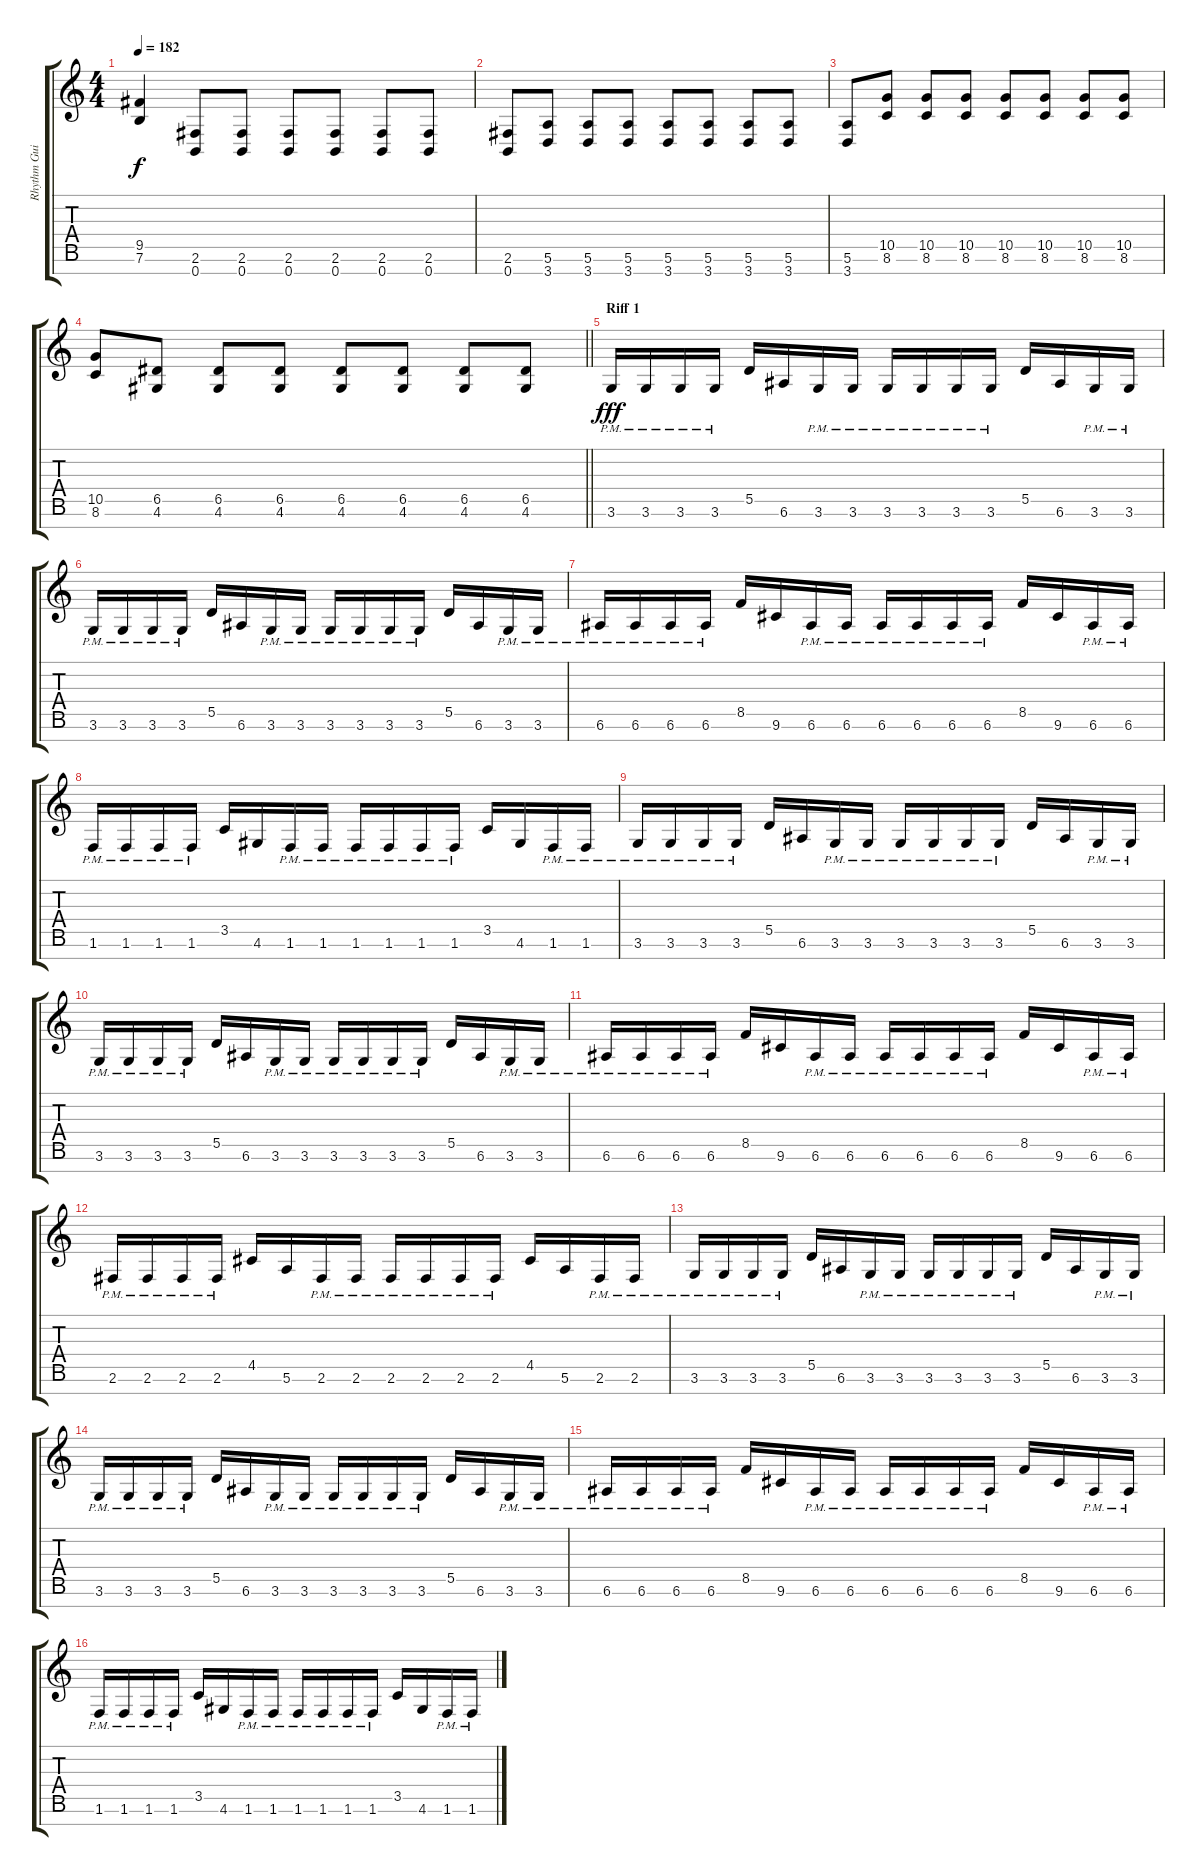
\track ("Rhythm Guitar 1" "Rhythm Gui") {instrument distortionguitar}
\staff {score tabs}
\tuning (E4 B3 G3 D3 A2 E2 B1) {hide}
\ts (4 4)
\tempo 182
\clef g2
\ks c
(9.5 7.6).4{dy f} (2.6 0.7).8 (2.6 0.7).8 (2.6 0.7).8 (2.6 0.7).8 (2.6 0.7).8 (2.6 0.7).8 |
(2.6 0.7).8 (5.6 3.7).8 (5.6 3.7).8 (5.6 3.7).8 (5.6 3.7).8 (5.6 3.7).8 (5.6 3.7).8 (5.6 3.7).8 |
(5.6 3.7).8 (10.5 8.6).8 (10.5 8.6).8 (10.5 8.6).8 (10.5 8.6).8 (10.5 8.6).8 (10.5 8.6).8 (10.5 8.6).8 |
\barLineRight lightlight
(10.5 8.6).8 (6.5 4.6).8 (6.5 4.6).8 (6.5 4.6).8 (6.5 4.6).8 (6.5 4.6).8 (6.5 4.6).8 (6.5 4.6).8 |
\section ("" "Riff 1")
3.6{pm}.16{dy fff} 3.6{pm}.16 3.6{pm}.16 3.6{pm}.16 5.5.16 6.6.16 3.6{pm}.16 3.6{pm}.16 3.6{pm}.16 3.6{pm}.16 3.6{pm}.16 3.6{pm}.16 5.5.16 6.6.16 3.6{pm}.16 3.6{pm}.16 |
3.6{pm}.16 3.6{pm}.16 3.6{pm}.16 3.6{pm}.16 5.5.16 6.6.16 3.6{pm}.16 3.6{pm}.16 3.6{pm}.16 3.6{pm}.16 3.6{pm}.16 3.6{pm}.16 5.5.16 6.6.16 3.6{pm}.16 3.6{pm}.16 |
6.6{pm}.16 6.6{pm}.16 6.6{pm}.16 6.6{pm}.16 8.5.16 9.6.16 6.6{pm}.16 6.6{pm}.16 6.6{pm}.16 6.6{pm}.16 6.6{pm}.16 6.6{pm}.16 8.5.16 9.6.16 6.6{pm}.16 6.6{pm}.16 |
1.6{pm}.16 1.6{pm}.16 1.6{pm}.16 1.6{pm}.16 3.5.16 4.6.16 1.6{pm}.16 1.6{pm}.16 1.6{pm}.16 1.6{pm}.16 1.6{pm}.16 1.6{pm}.16 3.5.16 4.6.16 1.6{pm}.16 1.6{pm}.16 |
3.6{pm}.16 3.6{pm}.16 3.6{pm}.16 3.6{pm}.16 5.5.16 6.6.16 3.6{pm}.16 3.6{pm}.16 3.6{pm}.16 3.6{pm}.16 3.6{pm}.16 3.6{pm}.16 5.5.16 6.6.16 3.6{pm}.16 3.6{pm}.16 |
3.6{pm}.16 3.6{pm}.16 3.6{pm}.16 3.6{pm}.16 5.5.16 6.6.16 3.6{pm}.16 3.6{pm}.16 3.6{pm}.16 3.6{pm}.16 3.6{pm}.16 3.6{pm}.16 5.5.16 6.6.16 3.6{pm}.16 3.6{pm}.16 |
6.6{pm}.16 6.6{pm}.16 6.6{pm}.16 6.6{pm}.16 8.5.16 9.6.16 6.6{pm}.16 6.6{pm}.16 6.6{pm}.16 6.6{pm}.16 6.6{pm}.16 6.6{pm}.16 8.5.16 9.6.16 6.6{pm}.16 6.6{pm}.16 |
2.6{pm}.16 2.6{pm}.16 2.6{pm}.16 2.6{pm}.16 4.5.16 5.6.16 2.6{pm}.16 2.6{pm}.16 2.6{pm}.16 2.6{pm}.16 2.6{pm}.16 2.6{pm}.16 4.5.16 5.6.16 2.6{pm}.16 2.6{pm}.16 |
3.6{pm}.16 3.6{pm}.16 3.6{pm}.16 3.6{pm}.16 5.5.16 6.6.16 3.6{pm}.16 3.6{pm}.16 3.6{pm}.16 3.6{pm}.16 3.6{pm}.16 3.6{pm}.16 5.5.16 6.6.16 3.6{pm}.16 3.6{pm}.16 |
3.6{pm}.16 3.6{pm}.16 3.6{pm}.16 3.6{pm}.16 5.5.16 6.6.16 3.6{pm}.16 3.6{pm}.16 3.6{pm}.16 3.6{pm}.16 3.6{pm}.16 3.6{pm}.16 5.5.16 6.6.16 3.6{pm}.16 3.6{pm}.16 |
6.6{pm}.16 6.6{pm}.16 6.6{pm}.16 6.6{pm}.16 8.5.16 9.6.16 6.6{pm}.16 6.6{pm}.16 6.6{pm}.16 6.6{pm}.16 6.6{pm}.16 6.6{pm}.16 8.5.16 9.6.16 6.6{pm}.16 6.6{pm}.16 |
1.6{pm}.16 1.6{pm}.16 1.6{pm}.16 1.6{pm}.16 3.5.16 4.6.16 1.6{pm}.16 1.6{pm}.16 1.6{pm}.16 1.6{pm}.16 1.6{pm}.16 1.6{pm}.16 3.5.16 4.6.16 1.6{pm}.16 1.6{pm}.16
